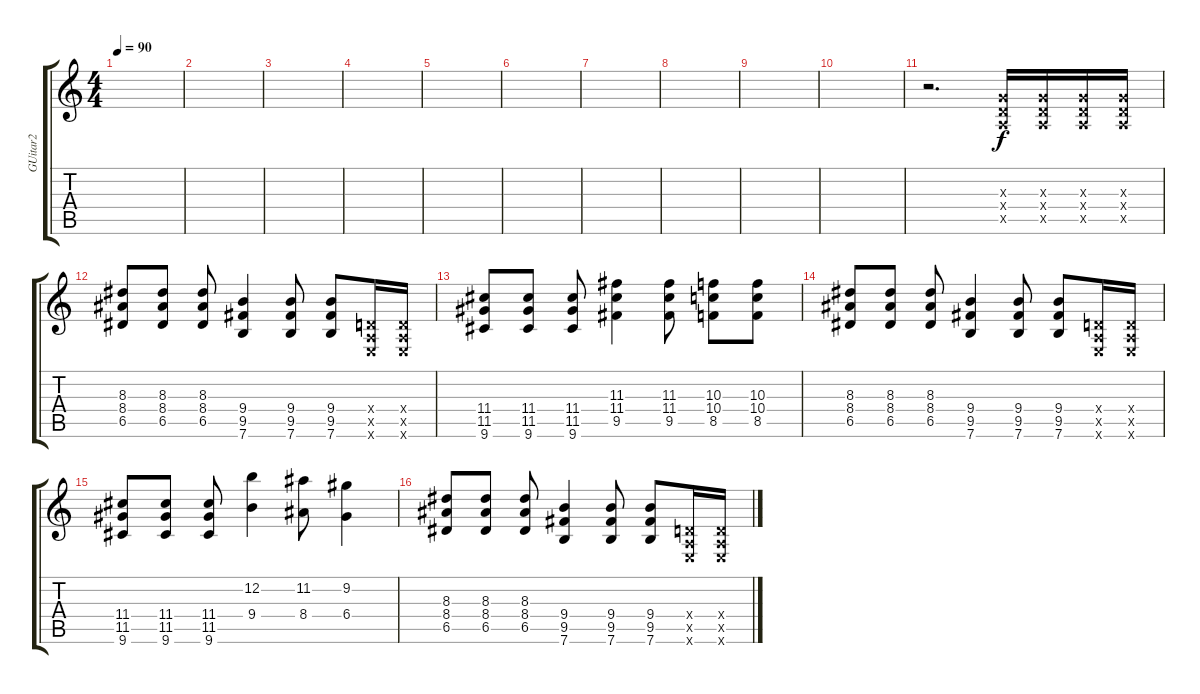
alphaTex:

\track ("GUitar2" "GUitar2") {instrument overdrivenguitar}
\staff {score tabs}
\tuning (E4 B3 G3 D3 A2 E2) {hide}
\ts (4 4)
\tempo 90
\clef g2
\ks c
|
|
|
|
|
|
|
|
|
|
r.2{d} (0.3{x} 0.4{x} 0.5{x}).16 (0.3{x} 0.4{x} 0.5{x}).16 (0.3{x} 0.4{x} 0.5{x}).16 (0.3{x} 0.4{x} 0.5{x}).16 |
(8.3 8.4 6.5).8 (8.3 8.4 6.5).8 (8.3 8.4 6.5).8 (9.4 9.5 7.6).4 (9.4 9.5 7.6).8 (9.4 9.5 7.6).8 (0.4{x} 0.5{x} 0.6{x}).16 (0.4{x} 0.5{x} 0.6{x}).16 |
(11.4 11.5 9.6).8 (11.4 11.5 9.6).8 (11.4 11.5 9.6).8 (11.3 11.4 9.5).4 (11.3 11.4 9.5).8 (10.3 10.4 8.5).8 (10.3 10.4 8.5).8 |
(8.3 8.4 6.5).8 (8.3 8.4 6.5).8 (8.3 8.4 6.5).8 (9.4 9.5 7.6).4 (9.4 9.5 7.6).8 (9.4 9.5 7.6).8 (0.4{x} 0.5{x} 0.6{x}).16 (0.4{x} 0.5{x} 0.6{x}).16 |
(11.4 11.5 9.6).8 (11.4 11.5 9.6).8 (11.4 11.5 9.6).8 (12.2 9.4).4 (11.2 8.4).8 (9.2 6.4).4 |
(8.3 8.4 6.5).8 (8.3 8.4 6.5).8 (8.3 8.4 6.5).8 (9.4 9.5 7.6).4 (9.4 9.5 7.6).8 (9.4 9.5 7.6).8 (0.4{x} 0.5{x} 0.6{x}).16 (0.4{x} 0.5{x} 0.6{x}).16
